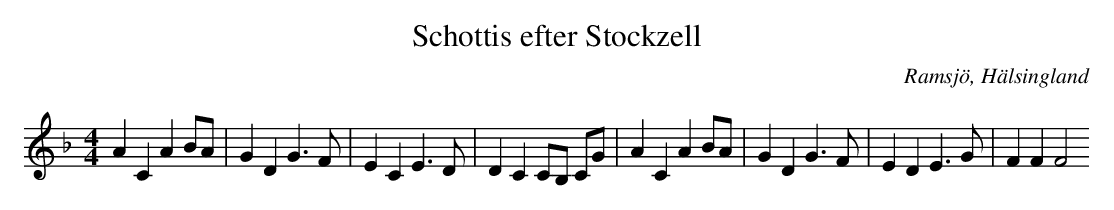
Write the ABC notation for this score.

X:1
T: Schottis efter Stockzell
O: Ramsjö, Hälsingland
M: 4/4
L: 1/8
K: F
A2 C2 A2 BA|G2 D2 G2>F2|E2 C2 E2>D2|D2 C2 CB, CG|A2 C2 A2 BA|G2 D2 G2>F2|E2 D2 E2>G2|F2 F2 F4
